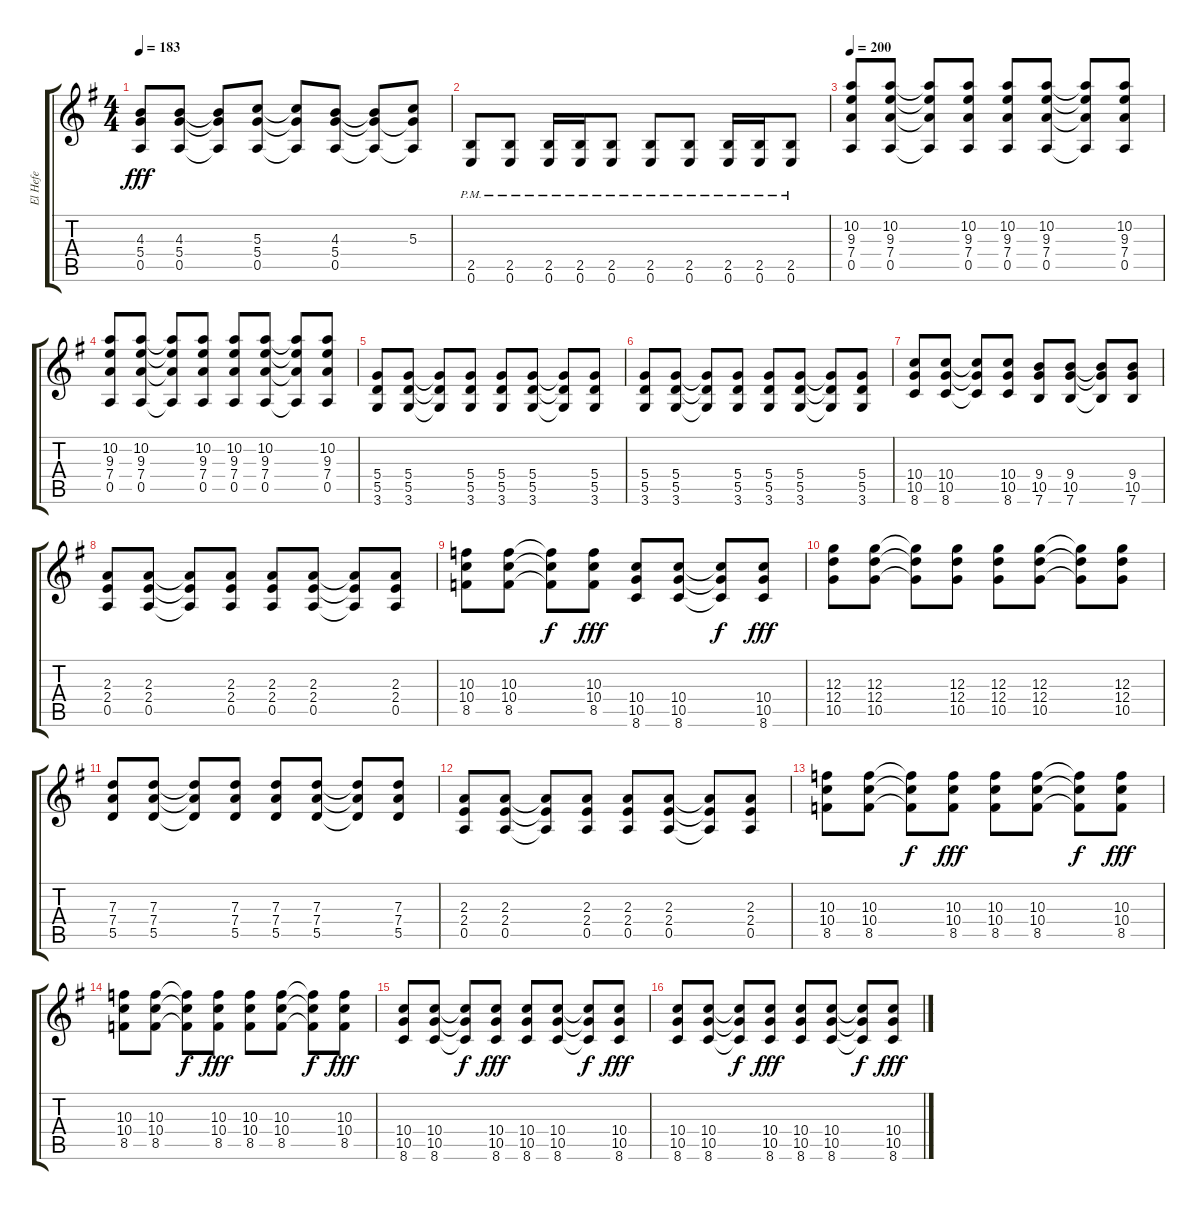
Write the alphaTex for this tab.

\track ("El Hefe" "El Hefe") {instrument overdrivenguitar}
\staff {score tabs}
\tuning (E4 B3 G3 D3 A2 E2) {hide}
\ts (4 4)
\tempo 183
\clef g2
\ks eminor
(4.3 5.4 0.5).8{dy fff} (4.3 5.4 0.5).8 (4.3{t} 5.4{t} 0.5{t}).8 (5.3 5.4 0.5).8 (5.3{t} 5.4{t} 0.5{t}).8 (4.3 5.4 0.5).8 (4.3{t} 5.4{t} 0.5{t}).8 (5.3 5.4{t} 0.5{t}).8 |
(2.5{pm} 0.6{pm}).8 (2.5{pm} 0.6{pm}).8 (2.5{pm} 0.6{pm}).16 (2.5{pm} 0.6{pm}).16 (2.5{pm} 0.6{pm}).8 (2.5{pm} 0.6{pm}).8 (2.5{pm} 0.6{pm}).8 (2.5{pm} 0.6{pm}).16 (2.5{pm} 0.6{pm}).16 (2.5{pm} 0.6{pm}).8 |
\tempo 200
(10.2 9.3 7.4 0.5).8 (10.2 9.3 7.4 0.5).8 (10.2{t} 9.3{t} 7.4{t} 0.5{t}).8 (10.2 9.3 7.4 0.5).8 (10.2 9.3 7.4 0.5).8 (10.2 9.3 7.4 0.5).8 (10.2{t} 9.3{t} 7.4{t} 0.5{t}).8 (10.2 9.3 7.4 0.5).8 |
(10.2 9.3 7.4 0.5).8 (10.2 9.3 7.4 0.5).8 (10.2{t} 9.3{t} 7.4{t} 0.5{t}).8 (10.2 9.3 7.4 0.5).8 (10.2 9.3 7.4 0.5).8 (10.2 9.3 7.4 0.5).8 (10.2{t} 9.3{t} 7.4{t} 0.5{t}).8 (10.2 9.3 7.4 0.5).8 |
(5.4 5.5 3.6).8 (5.4 5.5 3.6).8 (5.4{t} 5.5{t} 3.6{t}).8 (5.4 5.5 3.6).8 (5.4 5.5 3.6).8 (5.4 5.5 3.6).8 (5.4{t} 5.5{t} 3.6{t}).8 (5.4 5.5 3.6).8 |
(5.4 5.5 3.6).8 (5.4 5.5 3.6).8 (5.4{t} 5.5{t} 3.6{t}).8 (5.4 5.5 3.6).8 (5.4 5.5 3.6).8 (5.4 5.5 3.6).8 (5.4{t} 5.5{t} 3.6{t}).8 (5.4 5.5 3.6).8 |
(10.4 10.5 8.6).8 (10.4 10.5 8.6).8 (10.4{t} 10.5{t} 8.6{t}).8 (10.4 10.5 8.6).8 (9.4 10.5 7.6).8 (9.4 10.5 7.6).8 (9.4{t} 10.5{t} 7.6{t}).8 (9.4 10.5 7.6).8 |
(2.3 2.4 0.5).8 (2.3 2.4 0.5).8 (2.3{t} 2.4{t} 0.5{t}).8 (2.3 2.4 0.5).8 (2.3 2.4 0.5).8 (2.3 2.4 0.5).8 (2.3{t} 2.4{t} 0.5{t}).8 (2.3 2.4 0.5).8 |
(10.3 10.4 8.5).8 (10.3 10.4 8.5).8 (10.3{t} 10.4{t} 8.5{t}).8{dy f} (10.3 10.4 8.5).8{dy fff} (10.4 10.5 8.6).8 (10.4 10.5 8.6).8 (10.4{t} 10.5{t} 8.6{t}).8{dy f} (10.4 10.5 8.6).8{dy fff} |
(12.3 12.4 10.5).8 (12.3 12.4 10.5).8 (12.3{t} 12.4{t} 10.5{t}).8 (12.3 12.4 10.5).8 (12.3 12.4 10.5).8 (12.3 12.4 10.5).8 (12.3{t} 12.4{t} 10.5{t}).8 (12.3 12.4 10.5).8 |
(7.3 7.4 5.5).8 (7.3 7.4 5.5).8 (7.3{t} 7.4{t} 5.5{t}).8 (7.3 7.4 5.5).8 (7.3 7.4 5.5).8 (7.3 7.4 5.5).8 (7.3{t} 7.4{t} 5.5{t}).8 (7.3 7.4 5.5).8 |
(2.3 2.4 0.5).8 (2.3 2.4 0.5).8 (2.3{t} 2.4{t} 0.5{t}).8 (2.3 2.4 0.5).8 (2.3 2.4 0.5).8 (2.3 2.4 0.5).8 (2.3{t} 2.4{t} 0.5{t}).8 (2.3 2.4 0.5).8 |
(10.3 10.4 8.5).8 (10.3 10.4 8.5).8 (10.3{t} 10.4{t} 8.5{t}).8{dy f} (10.3 10.4 8.5).8{dy fff} (10.3 10.4 8.5).8 (10.3 10.4 8.5).8 (10.3{t} 10.4{t} 8.5{t}).8{dy f} (10.3 10.4 8.5).8{dy fff} |
(10.3 10.4 8.5).8 (10.3 10.4 8.5).8 (10.3{t} 10.4{t} 8.5{t}).8{dy f} (10.3 10.4 8.5).8{dy fff} (10.3 10.4 8.5).8 (10.3 10.4 8.5).8 (10.3{t} 10.4{t} 8.5{t}).8{dy f} (10.3 10.4 8.5).8{dy fff} |
(10.4 10.5 8.6).8 (10.4 10.5 8.6).8 (10.4{t} 10.5{t} 8.6{t}).8{dy f} (10.4 10.5 8.6).8{dy fff} (10.4 10.5 8.6).8 (10.4 10.5 8.6).8 (10.4{t} 10.5{t} 8.6{t}).8{dy f} (10.4 10.5 8.6).8{dy fff} |
(10.4 10.5 8.6).8 (10.4 10.5 8.6).8 (10.4{t} 10.5{t} 8.6{t}).8{dy f} (10.4 10.5 8.6).8{dy fff} (10.4 10.5 8.6).8 (10.4 10.5 8.6).8 (10.4{t} 10.5{t} 8.6{t}).8{dy f} (10.4 10.5 8.6).8{dy fff}
